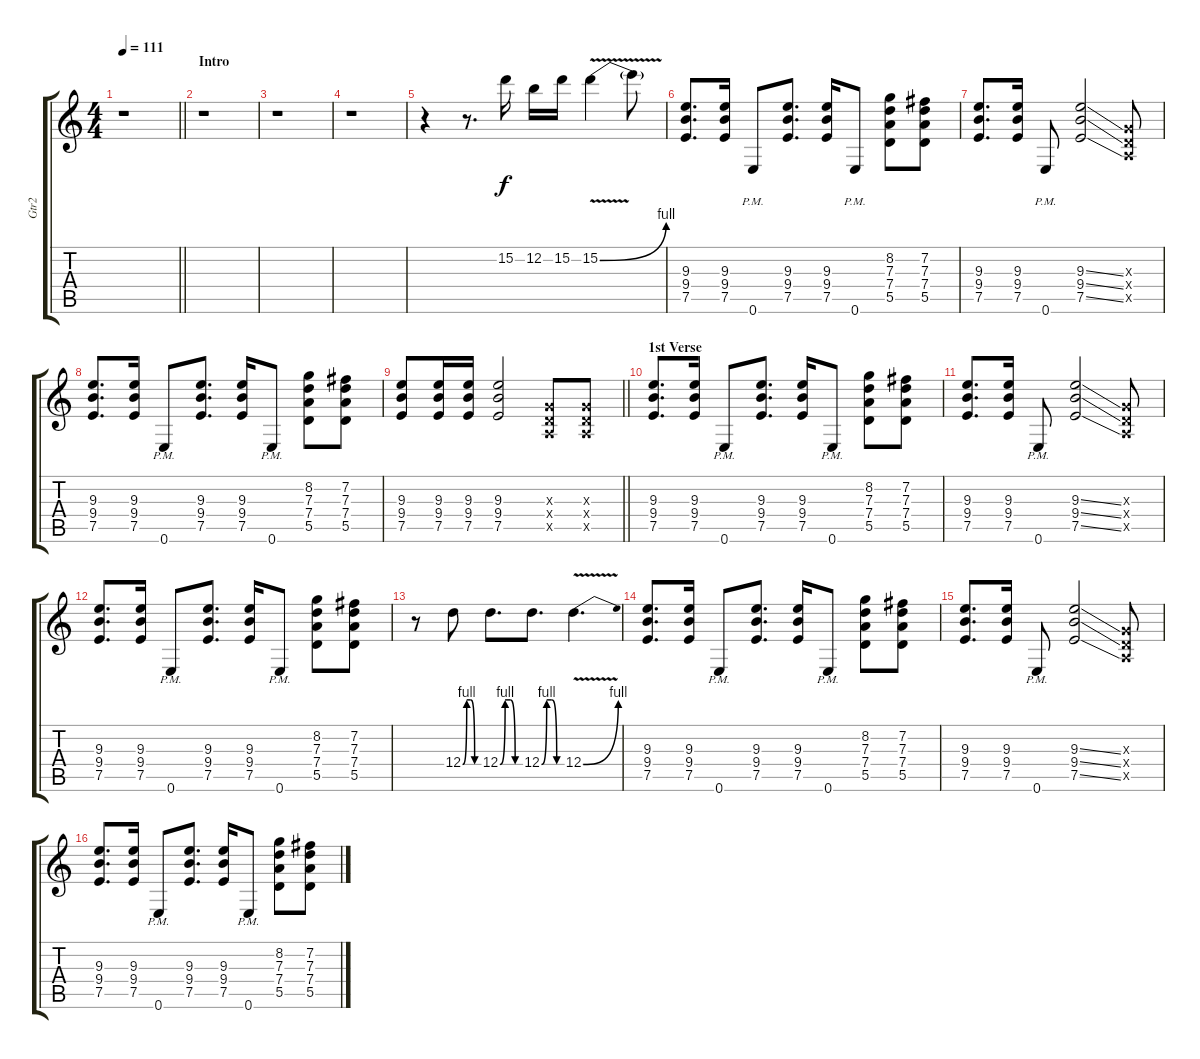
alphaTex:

\track ("Gtr2" "Gtr2") {instrument distortionguitar}
\staff {score tabs}
\tuning (E4 B3 G3 D3 A2 E2) {hide}
\ts (4 4)
\tempo 111
\clef g2
\barLineRight lightlight
\ks c
r.1{dy f instrument distortionguitar} |
\section ("" "Intro")
r.1 |
r.1 |
r.1 |
r.4 r.8{d} 15.2.16 12.2.16 15.2.16 15.2{be (bend 0 0 60 4) v}.4 15.2{t}.8 |
(9.3 9.4 7.5).8{d} (9.3 9.4 7.5).16 0.6{pm}.8 (9.3 9.4 7.5).8{d} (9.3 9.4 7.5).16 0.6{pm}.8 (8.2 7.3 7.4 5.5).8 (7.2 7.3 7.4 5.5).8 |
(9.3 9.4 7.5).8{d} (9.3 9.4 7.5).16 0.6{pm}.8 (9.3{ss} 9.4{ss} 7.5{ss}).2 (0.3{x} 0.4{x} 0.5{x}).8 |
(9.3 9.4 7.5).8{d} (9.3 9.4 7.5).16 0.6{pm}.8 (9.3 9.4 7.5).8{d} (9.3 9.4 7.5).16 0.6{pm}.8 (8.2 7.3 7.4 5.5).8 (7.2 7.3 7.4 5.5).8 |
\barLineRight lightlight
(9.3 9.4 7.5).8 (9.3 9.4 7.5).16 (9.3 9.4 7.5).16 (9.3 9.4 7.5).2 (0.3{x} 0.4{x} 0.5{x}).8 (0.3{x} 0.4{x} 0.5{x}).8 |
\section ("" "1st Verse")
(9.3 9.4 7.5).8{d} (9.3 9.4 7.5).16 0.6{pm}.8 (9.3 9.4 7.5).8{d} (9.3 9.4 7.5).16 0.6{pm}.8 (8.2 7.3 7.4 5.5).8 (7.2 7.3 7.4 5.5).8 |
(9.3 9.4 7.5).8{d} (9.3 9.4 7.5).16 0.6{pm}.8 (9.3{ss} 9.4{ss} 7.5{ss}).2 (0.3{x} 0.4{x} 0.5{x}).8 |
(9.3 9.4 7.5).8{d} (9.3 9.4 7.5).16 0.6{pm}.8 (9.3 9.4 7.5).8{d} (9.3 9.4 7.5).16 0.6{pm}.8 (8.2 7.3 7.4 5.5).8 (7.2 7.3 7.4 5.5).8 |
r.8 12.4{be (custom 0 0 15 4 30 4 45 0 60 0)}.8 12.4{be (custom 0 0 15 4 30 4 45 0 60 0)}.8{d} 12.4{be (custom 0 0 15 4 30 4 45 0 60 0)}.8{d} 12.4{be (bend 0 0 60 4) v}.4{d} |
(9.3 9.4 7.5).8{d} (9.3 9.4 7.5).16 0.6{pm}.8 (9.3 9.4 7.5).8{d} (9.3 9.4 7.5).16 0.6{pm}.8 (8.2 7.3 7.4 5.5).8 (7.2 7.3 7.4 5.5).8 |
(9.3 9.4 7.5).8{d} (9.3 9.4 7.5).16 0.6{pm}.8 (9.3{ss} 9.4{ss} 7.5{ss}).2 (0.3{x} 0.4{x} 0.5{x}).8 |
(9.3 9.4 7.5).8{d} (9.3 9.4 7.5).16 0.6{pm}.8 (9.3 9.4 7.5).8{d} (9.3 9.4 7.5).16 0.6{pm}.8 (8.2 7.3 7.4 5.5).8 (7.2 7.3 7.4 5.5).8
